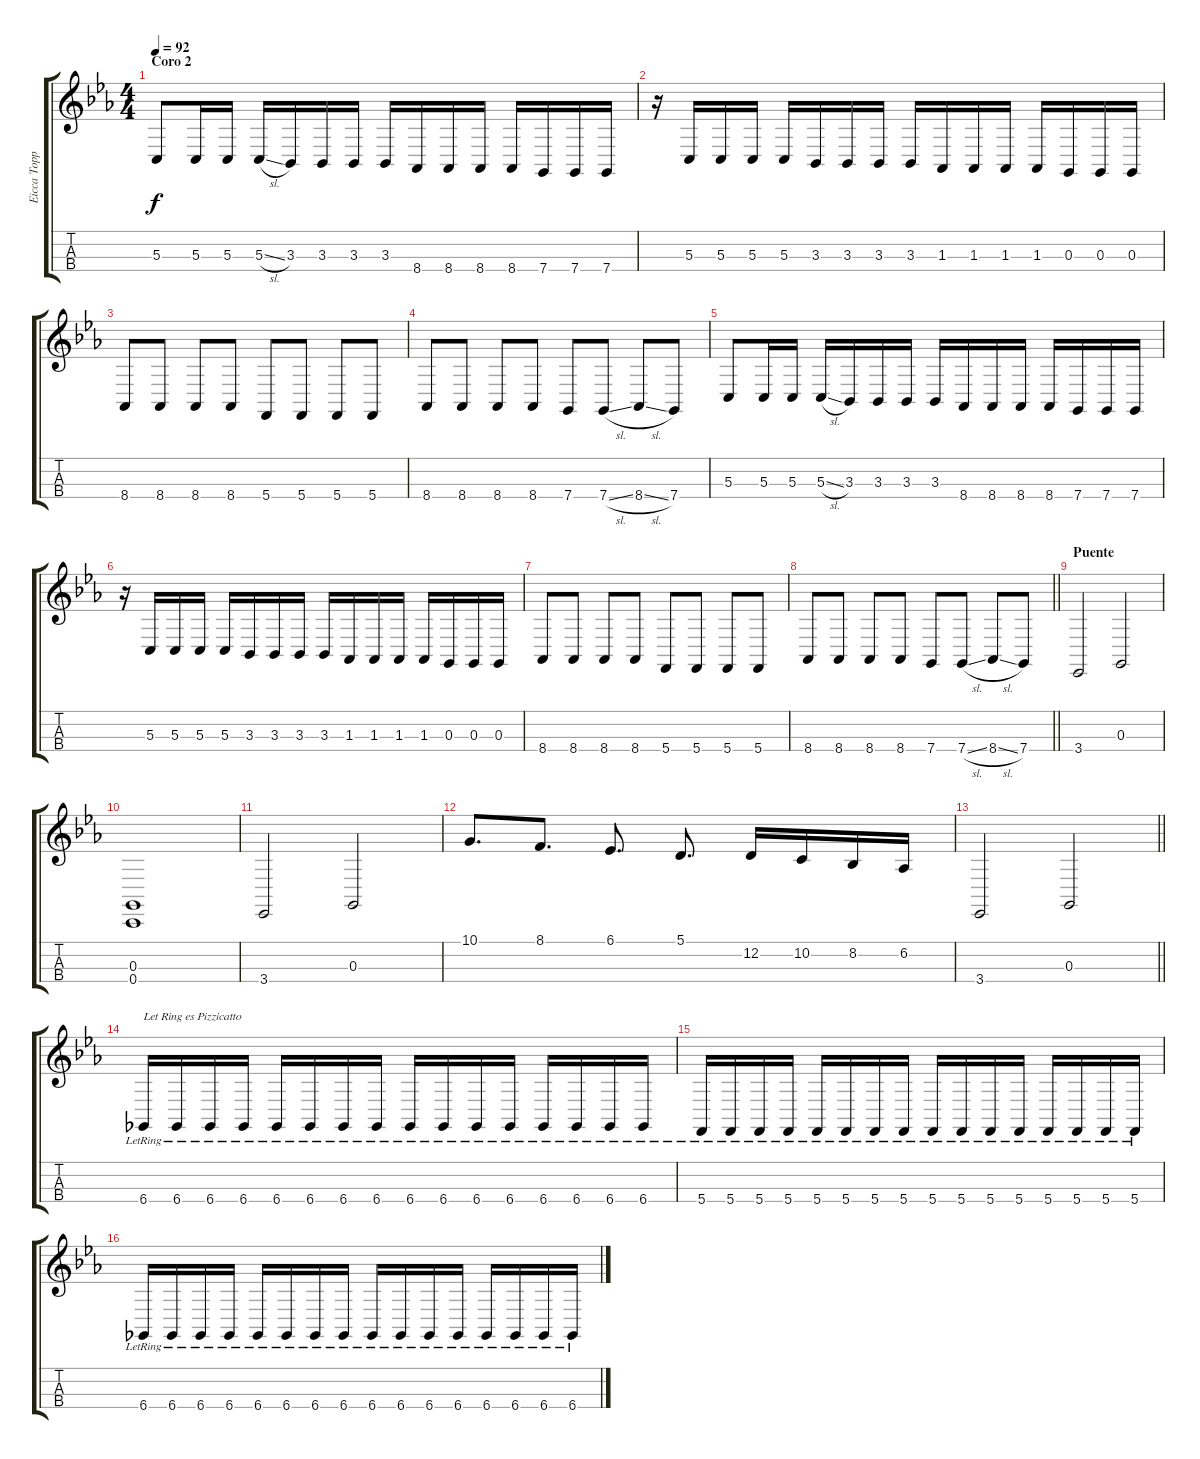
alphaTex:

\track ("Eicca Toppinen" "Eicca Topp") {instrument cello}
\staff {score tabs}
\tuning (A3 D3 G2 C2) {hide}
\ts (4 4)
\section ("" "Coro 2")
\tempo 92
\clef g2
\ks cminor
5.3.8{dy f} 5.3.16 5.3.16 5.3{sl}.16 3.3.16 3.3.16 3.3.16 3.3.16 8.4.16 8.4.16 8.4.16 8.4.16 7.4.16 7.4.16 7.4.16 |
r.16 5.3.16 5.3.16 5.3.16 5.3.16 3.3.16 3.3.16 3.3.16 3.3.16 1.3.16 1.3.16 1.3.16 1.3.16 0.3.16 0.3.16 0.3.16 |
8.4.8 8.4.8 8.4.8 8.4.8 5.4.8 5.4.8 5.4.8 5.4.8 |
8.4.8 8.4.8 8.4.8 8.4.8 7.4.8 7.4{sl}.8 8.4{sl}.8 7.4.8 |
5.3.8 5.3.16 5.3.16 5.3{sl}.16 3.3.16 3.3.16 3.3.16 3.3.16 8.4.16 8.4.16 8.4.16 8.4.16 7.4.16 7.4.16 7.4.16 |
r.16 5.3.16 5.3.16 5.3.16 5.3.16 3.3.16 3.3.16 3.3.16 3.3.16 1.3.16 1.3.16 1.3.16 1.3.16 0.3.16 0.3.16 0.3.16 |
8.4.8 8.4.8 8.4.8 8.4.8 5.4.8 5.4.8 5.4.8 5.4.8 |
\barLineRight lightlight
8.4.8 8.4.8 8.4.8 8.4.8 7.4.8 7.4{sl}.8 8.4{sl}.8 7.4.8 |
\section ("" "Puente")
3.4.2 0.3.2 |
(0.3 0.4).1 |
3.4.2 0.3.2 |
10.1.8{d} 8.1.8{d} 6.1.8{d} 5.1.8{d} 12.2.16 10.2.16 8.2.16 6.2.16 |
\barLineRight lightlight
3.4.2 0.3.2 |
6.4{lr}.16{txt "Let Ring es Pizzicatto" instrument pizzicatostrings} 6.4{lr}.16 6.4{lr}.16 6.4{lr}.16 6.4{lr}.16 6.4{lr}.16 6.4{lr}.16 6.4{lr}.16 6.4{lr}.16 6.4{lr}.16 6.4{lr}.16 6.4{lr}.16 6.4{lr}.16 6.4{lr}.16 6.4{lr}.16 6.4{lr}.16 |
5.4{lr}.16 5.4{lr}.16 5.4{lr}.16 5.4{lr}.16 5.4{lr}.16 5.4{lr}.16 5.4{lr}.16 5.4{lr}.16 5.4{lr}.16 5.4{lr}.16 5.4{lr}.16 5.4{lr}.16 5.4{lr}.16 5.4{lr}.16 5.4{lr}.16 5.4{lr}.16 |
6.4{lr}.16 6.4{lr}.16 6.4{lr}.16 6.4{lr}.16 6.4{lr}.16 6.4{lr}.16 6.4{lr}.16 6.4{lr}.16 6.4{lr}.16 6.4{lr}.16 6.4{lr}.16 6.4{lr}.16 6.4{lr}.16 6.4{lr}.16 6.4{lr}.16 6.4{lr}.16
